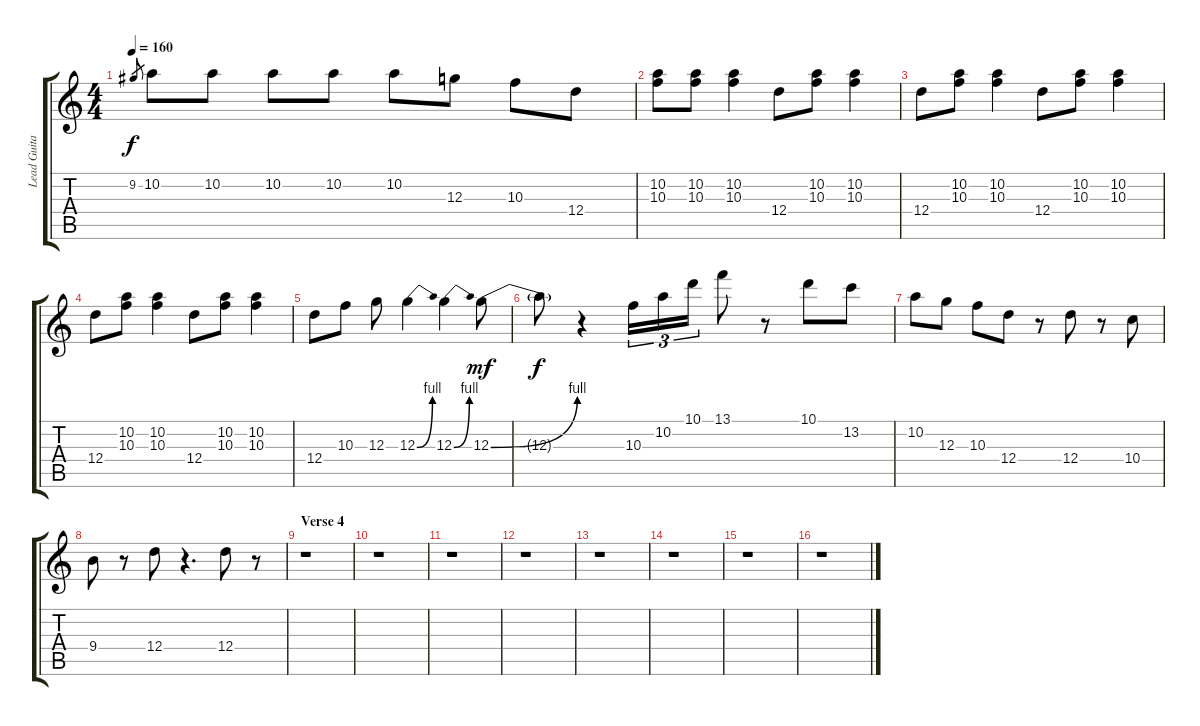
\track ("Lead Guitar" "Lead Guita") {instrument electricguitarclean}
\staff {score tabs}
\tuning (E4 B3 G3 D3 A2 E2) {hide}
\ts (4 4)
\tempo 160
\clef g2
\ks c
9.2.8{gr dy f} 10.2.8 10.2.8 10.2.8 10.2.8 10.2.8 12.3.8 10.3.8 12.4.8 |
(10.2 10.3).8 (10.2 10.3).8 (10.2 10.3).4 12.4.8 (10.2 10.3).8 (10.2 10.3).4 |
12.4.8 (10.2 10.3).8 (10.2 10.3).4 12.4.8 (10.2 10.3).8 (10.2 10.3).4 |
12.4.8 (10.2 10.3).8 (10.2 10.3).4 12.4.8 (10.2 10.3).8 (10.2 10.3).4 |
12.4.8 10.3.8 12.3.8 12.3{be (bend 0 0 60 4)}.4 12.3{be (bend 0 0 60 4)}.4 12.3{be (bend 0 0 60 4)}.8{dy mf} |
12.3{t}.8{dy f} r.4 10.3.16{tu (3 2)} 10.2.16{tu (3 2)} 10.1.16{tu (3 2)} 13.1.8 r.8 10.1.8 13.2.8 |
10.2.8 12.3.8 10.3.8 12.4.8 r.8 12.4.8 r.8 10.4.8 |
9.4.8 r.8 12.4.8 r.4{d} 12.4.8 r.8 |
\section ("" "Verse 4")
r.1 |
r.1 |
r.1 |
r.1 |
r.1 |
r.1 |
r.1 |
r.1
